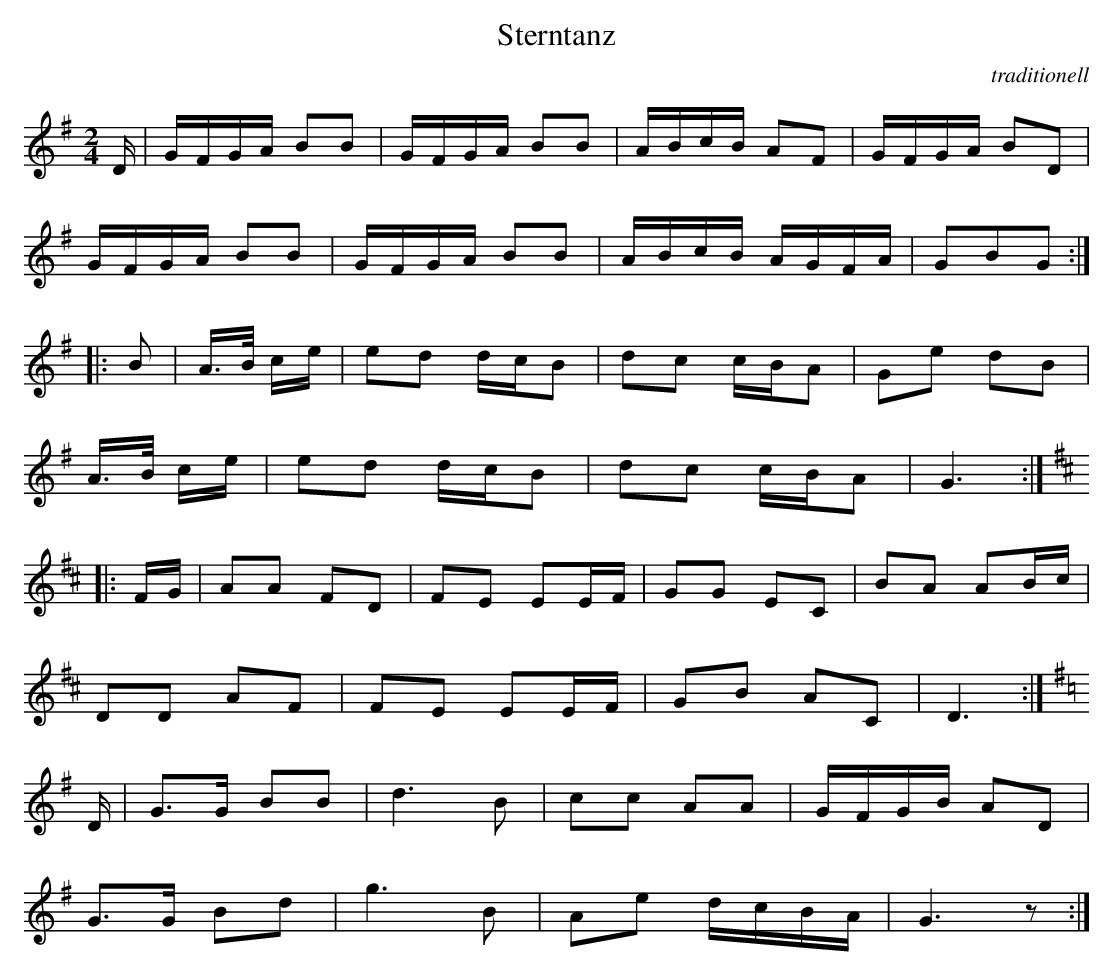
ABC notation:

X:1
T:Sterntanz
C:traditionell
M:2/4
L:1/16
K:G
D |\
GFGA B2B2 | GFGA B2B2 | ABcB A2F2 | GFGA B2D2 |
GFGA B2B2 | GFGA B2B2 | ABcB AGFA | G2B2G2 :|
|: B2 |\
A>B ce | e2d2 dcB2 | d2c2 cBA2 | G2e2 d2B2 |
A>B ce | e2d2 dcB2 | d2c2 cBA2 | G6 :|
K:D
|: FG |\
A2A2 F2D2 | F2E2 E2EF | G2G2 E2C2 | B2A2 A2Bc |
D2D2 A2F2 | F2E2 E2EF | G2B2 A2C2 | D6 :|
K:G
D |\
G3G B2B2 | d6 B2 | c2c2 A2A2 | GFGB A2D2 |
G3G B2d2 | g6 B2 | A2e2 dcBA | G6 z2 :|
